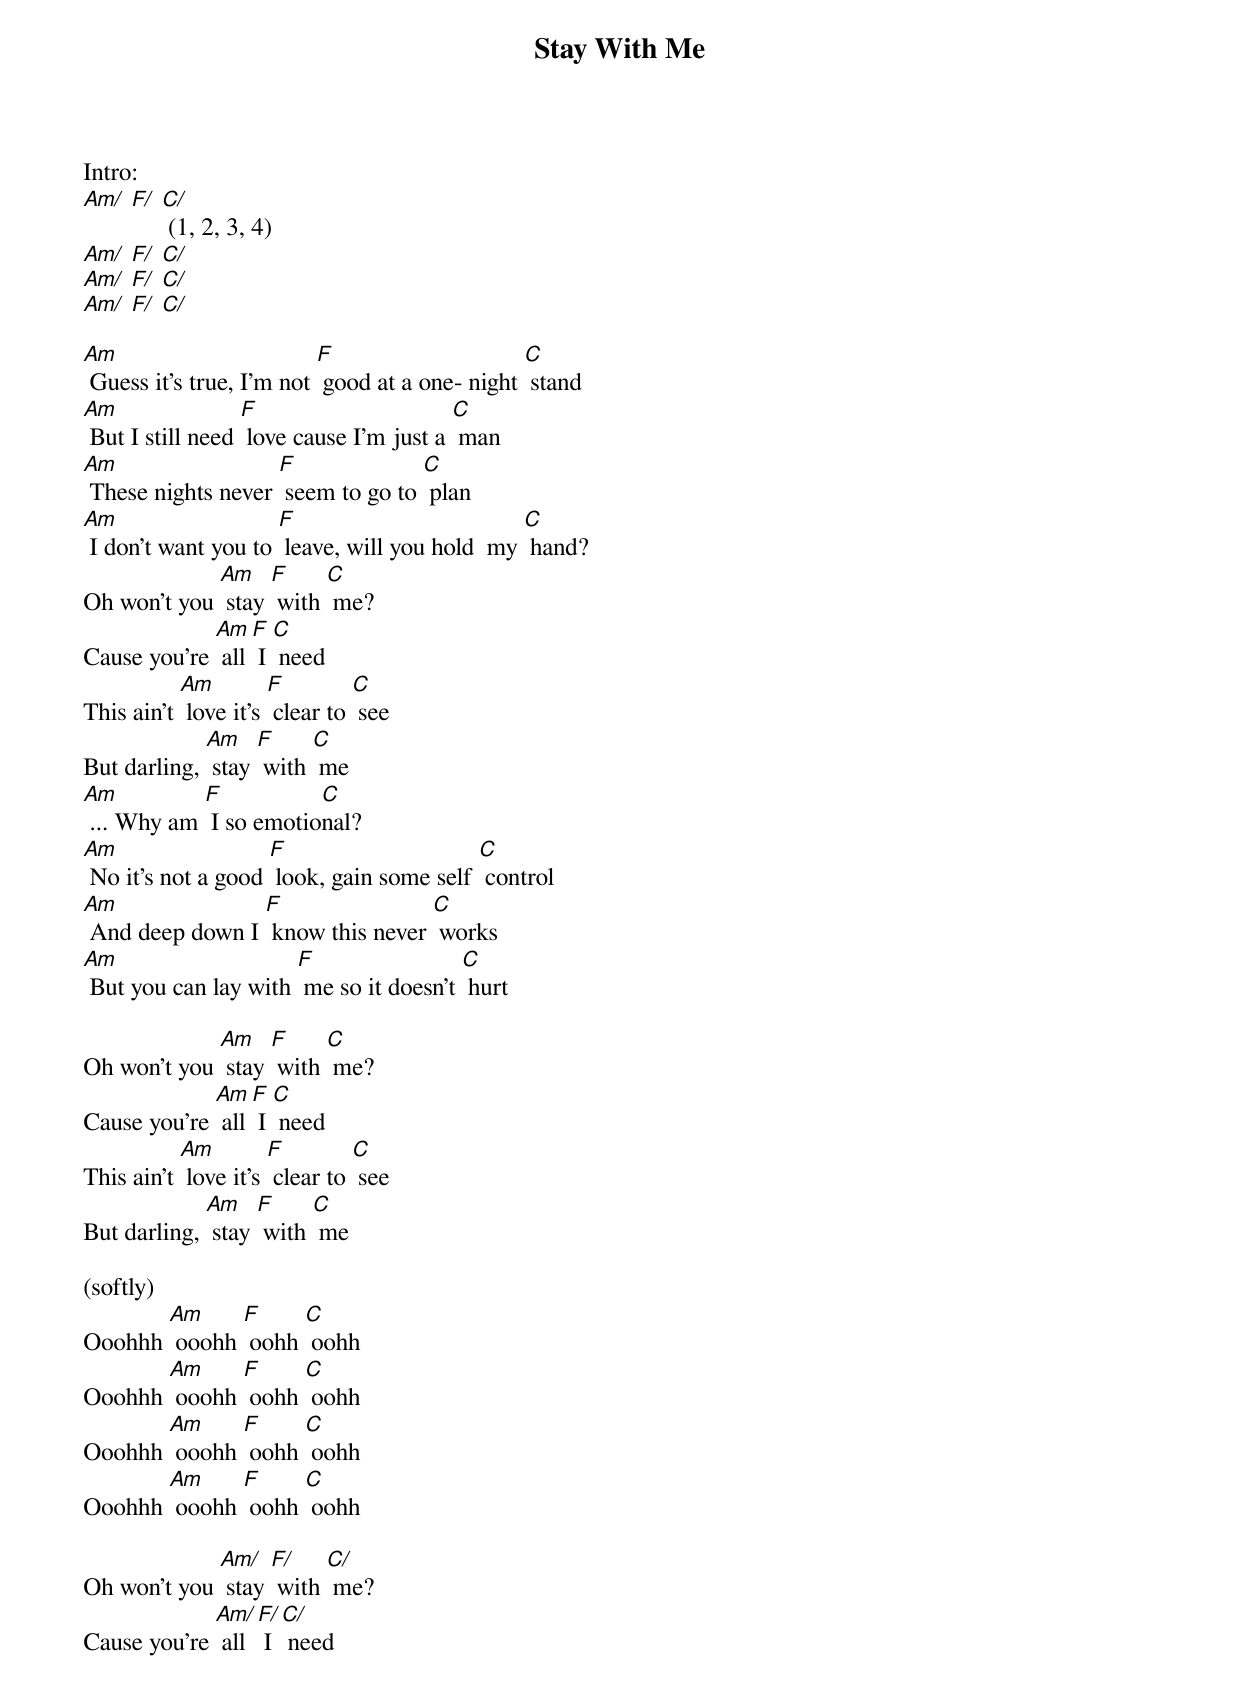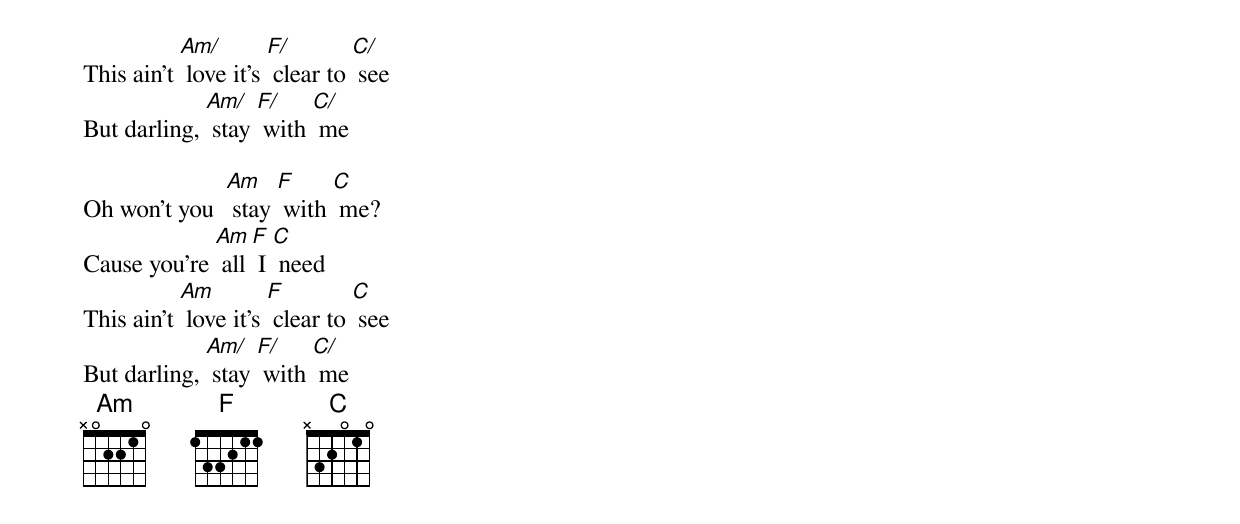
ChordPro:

{t: Stay With Me }
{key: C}
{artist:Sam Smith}
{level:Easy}
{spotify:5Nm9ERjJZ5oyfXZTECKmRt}
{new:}

Intro:
[Am/] [F/] [C/] (1, 2, 3, 4)
[Am/] [F/] [C/]
[Am/] [F/] [C/]
[Am/] [F/] [C/]

[Am] Guess it's true, I'm not [F] good at a one- night [C] stand
[Am] But I still need [F] love cause I'm just a [C] man
[Am] These nights never [F] seem to go to [C] plan
[Am] I don't want you to [F] leave, will you hold  my [C] hand?
{c: }
Oh won't you [Am] stay [F] with [C] me?
Cause you're [Am] all [F] I [C] need
This ain't [Am] love it's [F] clear to [C] see
But darling, [Am] stay [F] with [C] me
{c: }
[Am] ... Why am [F] I so emotio[C]nal?
[Am] No it's not a good [F] look, gain some self [C] control
[Am] And deep down I [F] know this never [C] works
[Am] But you can lay with [F] me so it doesn't [C] hurt

Oh won't you [Am] stay [F] with [C] me?
Cause you're [Am] all [F] I [C] need
This ain't [Am] love it's [F] clear to [C] see
But darling, [Am] stay [F] with [C] me

(softly)
Ooohhh [Am] ooohh [F] oohh [C] oohh
Ooohhh [Am] ooohh [F] oohh [C] oohh
Ooohhh [Am] ooohh [F] oohh [C] oohh
Ooohhh [Am] ooohh [F] oohh [C] oohh

Oh won't you [Am/] stay [F/] with [C/] me?
Cause you're [Am/] all [F/] I [C/] need
This ain't [Am/] love it's [F/] clear to [C/] see
But darling, [Am/] stay [F/] with [C/] me

Oh won't you  [Am] stay [F] with [C] me?
Cause you're [Am] all [F] I [C] need
This ain't [Am] love it's [F] clear to [C] see
But darling, [Am/] stay [F/] with [C/] me
